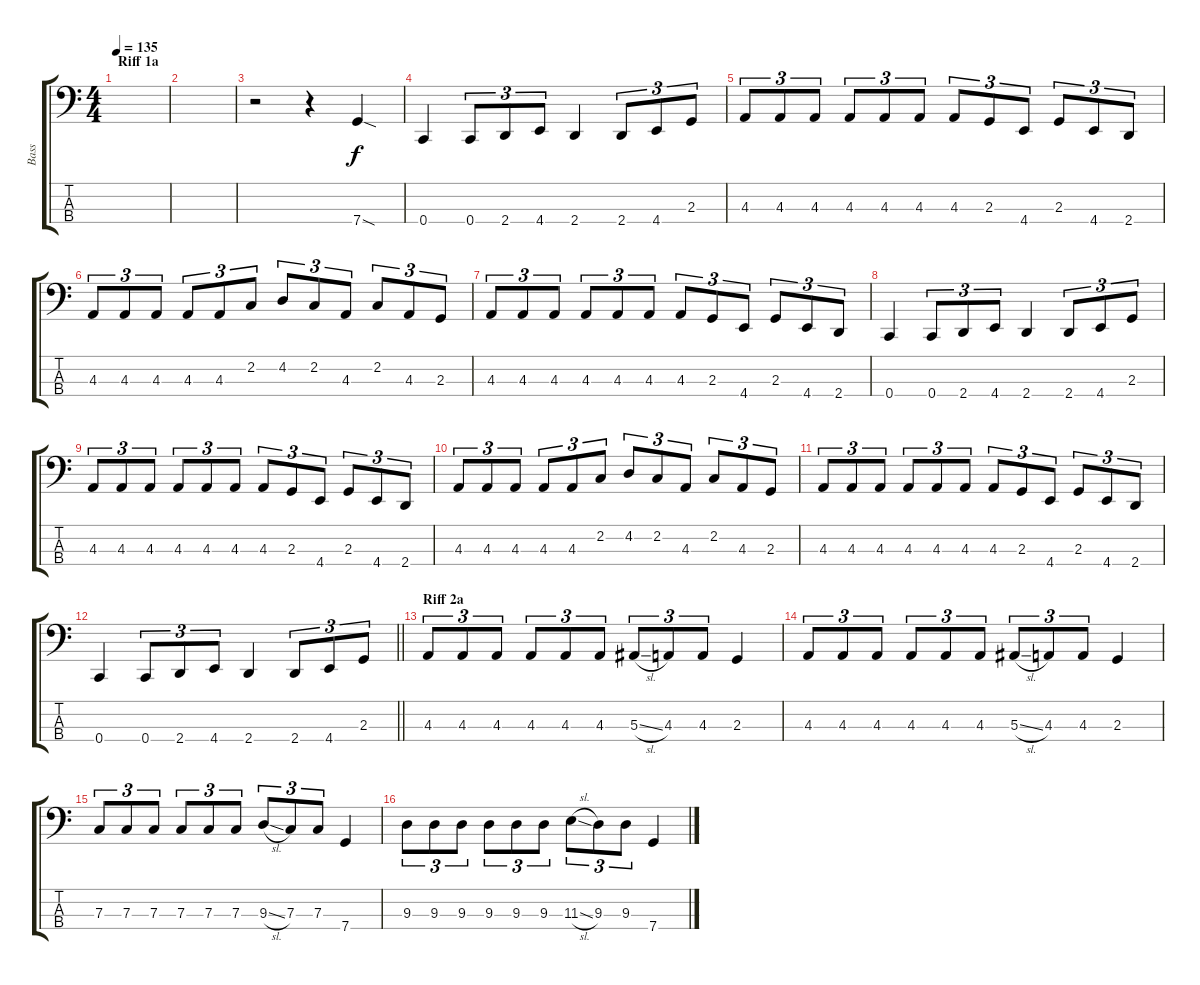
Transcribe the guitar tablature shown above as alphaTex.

\track ("Bass" "Bass") {instrument electricbassfinger}
\staff {score tabs}
\tuning (Eb2 Bb1 F1 C1) {hide}
\ts (4 4)
\section ("" "Riff 1a")
\tempo 135
\clef f4
\ks c
|
|
r.2 r.4 7.4{sod}.4 |
0.4.4 0.4.8{tu (3 2)} 2.4.8{tu (3 2)} 4.4.8{tu (3 2)} 2.4.4 2.4.8{tu (3 2)} 4.4.8{tu (3 2)} 2.3.8{tu (3 2)} |
4.3.8{tu (3 2)} 4.3.8{tu (3 2)} 4.3.8{tu (3 2)} 4.3.8{tu (3 2)} 4.3.8{tu (3 2)} 4.3.8{tu (3 2)} 4.3.8{tu (3 2)} 2.3.8{tu (3 2)} 4.4.8{tu (3 2)} 2.3.8{tu (3 2)} 4.4.8{tu (3 2)} 2.4.8{tu (3 2)} |
4.3.8{tu (3 2)} 4.3.8{tu (3 2)} 4.3.8{tu (3 2)} 4.3.8{tu (3 2)} 4.3.8{tu (3 2)} 2.2.8{tu (3 2)} 4.2.8{tu (3 2)} 2.2.8{tu (3 2)} 4.3.8{tu (3 2)} 2.2.8{tu (3 2)} 4.3.8{tu (3 2)} 2.3.8{tu (3 2)} |
4.3.8{tu (3 2)} 4.3.8{tu (3 2)} 4.3.8{tu (3 2)} 4.3.8{tu (3 2)} 4.3.8{tu (3 2)} 4.3.8{tu (3 2)} 4.3.8{tu (3 2)} 2.3.8{tu (3 2)} 4.4.8{tu (3 2)} 2.3.8{tu (3 2)} 4.4.8{tu (3 2)} 2.4.8{tu (3 2)} |
0.4.4 0.4.8{tu (3 2)} 2.4.8{tu (3 2)} 4.4.8{tu (3 2)} 2.4.4 2.4.8{tu (3 2)} 4.4.8{tu (3 2)} 2.3.8{tu (3 2)} |
4.3.8{tu (3 2)} 4.3.8{tu (3 2)} 4.3.8{tu (3 2)} 4.3.8{tu (3 2)} 4.3.8{tu (3 2)} 4.3.8{tu (3 2)} 4.3.8{tu (3 2)} 2.3.8{tu (3 2)} 4.4.8{tu (3 2)} 2.3.8{tu (3 2)} 4.4.8{tu (3 2)} 2.4.8{tu (3 2)} |
4.3.8{tu (3 2)} 4.3.8{tu (3 2)} 4.3.8{tu (3 2)} 4.3.8{tu (3 2)} 4.3.8{tu (3 2)} 2.2.8{tu (3 2)} 4.2.8{tu (3 2)} 2.2.8{tu (3 2)} 4.3.8{tu (3 2)} 2.2.8{tu (3 2)} 4.3.8{tu (3 2)} 2.3.8{tu (3 2)} |
4.3.8{tu (3 2)} 4.3.8{tu (3 2)} 4.3.8{tu (3 2)} 4.3.8{tu (3 2)} 4.3.8{tu (3 2)} 4.3.8{tu (3 2)} 4.3.8{tu (3 2)} 2.3.8{tu (3 2)} 4.4.8{tu (3 2)} 2.3.8{tu (3 2)} 4.4.8{tu (3 2)} 2.4.8{tu (3 2)} |
\barLineRight lightlight
0.4.4 0.4.8{tu (3 2)} 2.4.8{tu (3 2)} 4.4.8{tu (3 2)} 2.4.4 2.4.8{tu (3 2)} 4.4.8{tu (3 2)} 2.3.8{tu (3 2)} |
\section ("" "Riff 2a")
4.3.8{tu (3 2)} 4.3.8{tu (3 2)} 4.3.8{tu (3 2)} 4.3.8{tu (3 2)} 4.3.8{tu (3 2)} 4.3.8{tu (3 2)} 5.3{sl}.8{tu (3 2)} 4.3.8{tu (3 2)} 4.3.8{tu (3 2)} 2.3.4 |
4.3.8{tu (3 2)} 4.3.8{tu (3 2)} 4.3.8{tu (3 2)} 4.3.8{tu (3 2)} 4.3.8{tu (3 2)} 4.3.8{tu (3 2)} 5.3{sl}.8{tu (3 2)} 4.3.8{tu (3 2)} 4.3.8{tu (3 2)} 2.3.4 |
7.3.8{tu (3 2)} 7.3.8{tu (3 2)} 7.3.8{tu (3 2)} 7.3.8{tu (3 2)} 7.3.8{tu (3 2)} 7.3.8{tu (3 2)} 9.3{sl}.8{tu (3 2)} 7.3.8{tu (3 2)} 7.3.8{tu (3 2)} 7.4.4 |
9.3.8{tu (3 2)} 9.3.8{tu (3 2)} 9.3.8{tu (3 2)} 9.3.8{tu (3 2)} 9.3.8{tu (3 2)} 9.3.8{tu (3 2)} 11.3{sl}.8{tu (3 2)} 9.3.8{tu (3 2)} 9.3.8{tu (3 2)} 7.4.4
